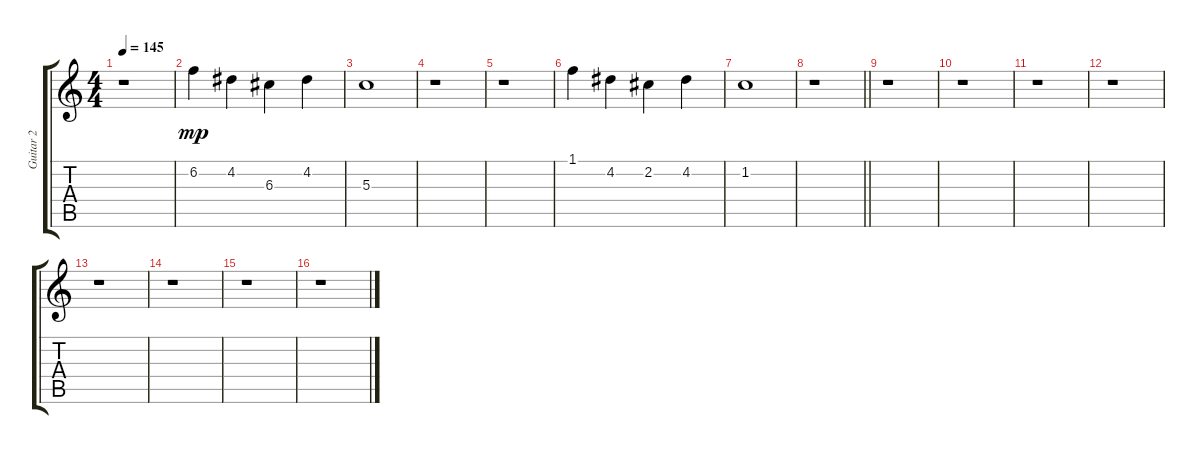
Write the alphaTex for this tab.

\track ("Guitar 2" "Guitar 2") {instrument distortionguitar}
\staff {score tabs}
\tuning (E4 B3 G3 D3 A2 E2) {hide}
\ts (4 4)
\tempo 145
\clef g2
\ks c
r.1{dy mp} |
6.2.4 4.2.4 6.3.4 4.2.4 |
5.3.1 |
r.1 |
r.1 |
1.1.4 4.2.4 2.2.4 4.2.4 |
1.2.1 |
\barLineRight lightlight
r.1 |
r.1 |
r.1 |
r.1 |
r.1 |
r.1 |
r.1 |
r.1 |
r.1
